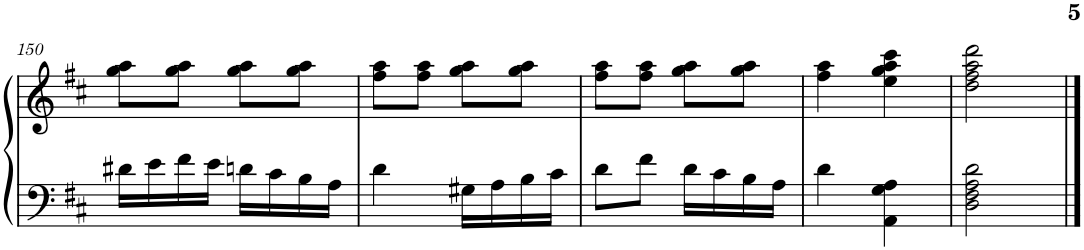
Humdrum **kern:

**kern	**kern
*part1	*part1
*staff2	*staff1
*I"Piano	*
*I'Pno.	*
!!LO:PB:g=z
*clefF4	*clefG2
*k[f#c#]	*k[f#c#]
*M2/4	*M2/4
=150	=150
16d#X\LL	8gg\ 8aa\L
16e\	.
16f#\	8gg\ 8aa\J
16e\JJ	.
16dn\LL	8gg\ 8aa\L
16c#\	.
16B\	8gg\ 8aa\J
16A\JJ	.
=151	=151
4d\	8ff#\ 8aa\L
.	8ff#\ 8aa\J
16G#X\LL	8gg\ 8aa\L
16A\	.
16B\	8gg\ 8aa\J
16c#\JJ	.
=152	=152
8d\L	8ff#\ 8aa\L
8f#\J	8ff#\ 8aa\J
16d\LL	8gg\ 8aa\L
16c#\	.
16B\	8gg\ 8aa\J
16A\JJ	.
=153	=153
4d\	4ff#\ 4aa\
4AA\ 4G\ 4A\	4ee\ 4gg\ 4aa\ 4ccc#\
=154	=154
2D\ 2F#\ 2A\ 2d\	2dd\ 2ff#\ 2aa\ 2ddd\
==	==
*-	*-
